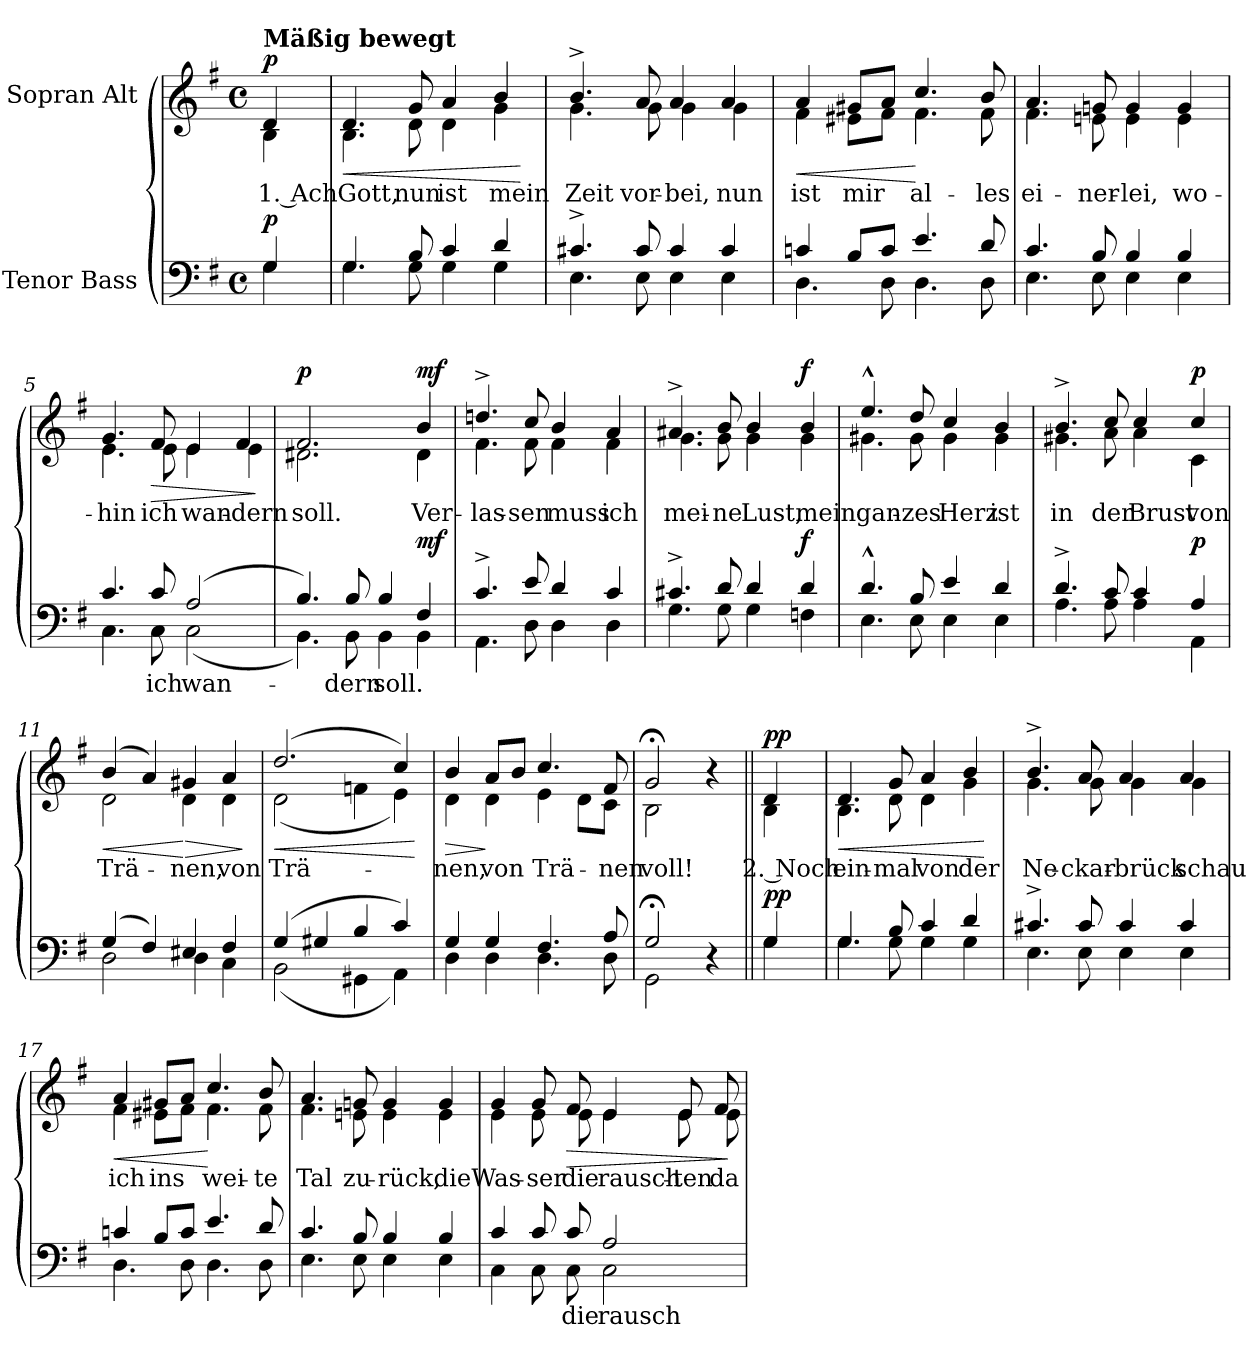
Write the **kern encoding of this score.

**kern	**text	**dynam	**kern	**text	**dynam
*part2	*part2	*part2	*part1	*part1	*part1
*staff2	*staff2	*staff2	*staff1	*staff1	*staff1
*I"Tenor Bass	*	*	*I"Sopran Alt	*	*
*clefF4	*	*	*clefG2	*	*
*k[f#]	*	*	*k[f#]	*	*
*M4/4	*	*	*M4/4	*	*
*met(c)	*	*	*met(c)	*	*
=	=	=	=	=	=
*^	*	*	*^	*	*
!	!	!	!	!LO:TX:a:B:t=Mäßig bewegt	!	!	!
!	!	!	!LO:DY:a	!	!	!	!LO:DY:a
4G/	4G\	.	p	4d/	4B\	1. Ach	p
=1	=1	=1	=1	=1	=1	=1	=1
!	!	!	!	!	!	!	!LO:HP:b
4.G/	4.G\	.	.	4.d/	4.B\	Gott,	<
8B/	8G\	.	.	8g/	8d\	nun	.
4c/	4G\	.	.	4a/	4d\	ist	.
4d/	4G\	.	.	4b/	4g\	mein	.
*v	*v	*	*	*	*	*	*
*	*	*	*v	*v	*	*
.	.	.	.	.	[
=2	=2	=2	=2	=2	=2
*^	*	*	*^	*	*
4.c#X^/	4.E\	.	.	4.b^/	4.g\	Zeit	.
8c#/	8E\	.	.	8a/	8g\	vor-	.
4c#/	4E\	.	.	4a/	4g\	-bei,	.
4c#/	4E\	.	.	4a/	4g\	nun	.
=3	=3	=3	=3	=3	=3	=3	=3
!	!	!	!	!	!	!	!LO:HP:b
4cn/	4.D\	.	.	4a/	4f#\	ist	<
8B/L	.	.	.	8g#X/L	8e#X\L	mir	.
8c/J	8D\	.	.	8a/J	8f#\J	.	.
4.e/	4.D\	.	.	4.cc/	4.f#\	al-	[
8d/	8D\	.	.	8b/	8f#\	-les	.
=4	=4	=4	=4	=4	=4	=4	=4
4.c/	4.E\	.	.	4.a/	4.f#\	ei-	.
8B/	8E\	.	.	8gn/	8en\	-ner-	.
4B/	4E\	.	.	4g/	4e\	-lei,	.
4B/	4E\	.	.	4g/	4e\	wo-	.
!!LO:LB:g=z	!!
=5	=5	=5	=5	=5	=5	=5	=5
4.c/	4.C\	.	.	4.g/	4.e\	-hin	.
!	!	!	!	!	!	!	!LO:HP:b
8c/	8C\	ich	.	8f#/	8e\	ich	>
(2A/	(2C\	wan-	.	4e/	4e\	wan-	.
.	.	.	.	4f#/	4e\	-dern	.
*v	*v	*	*	*	*	*	*
*	*	*	*v	*v	*	*
.	.	.	.	.	]
=6	=6	=6	=6	=6	=6
*^	*	*	*^	*	*
!	!	!	!	!	!	!	!LO:DY:a
4.B/)	4.BB\)	.	.	2.f#/	2.d#X\	soll.	p
8B/	8BB\	-dern	.	.	.	.	.
4B/	4BB\	soll.	.	.	.	.	.
!	!	!	!LO:DY:a	!	!	!	!LO:DY:a
4F#/	4BB\	.	mf	4b/	4d#\	Ver-	mf
=7	=7	=7	=7	=7	=7	=7	=7
4.c^/	4.AA\	.	.	4.ddn^/	4.f#\	-las-	.
8e/	8D\	.	.	8cc/	8f#\	-sen	.
4d/	4D\	.	.	4b/	4f#\	muss	.
4c/	4D\	.	.	4a/	4f#\	ich	.
=8	=8	=8	=8	=8	=8	=8	=8
4.c#X^/	4.G\	.	.	4.a#X^/	4.g\	mei-	.
8d/	8G\	.	.	8b/	8g\	-ne	.
4d/	4G\	.	.	4b/	4g\	Lust,	.
!	!	!	!LO:DY:a	!	!	!	!LO:DY:a
4d/	4Fn\	.	f	4b/	4g\	mein	f
=9	=9	=9	=9	=9	=9	=9	=9
4.d^^/	4.E\	.	.	4.ee^^/	4.g#X\	gan-	.
8B/	8E\	.	.	8dd/	8g#\	-zes	.
4e/	4E\	.	.	4cc/	4g#\	Herz	.
4d/	4E\	.	.	4b/	4g#\	ist	.
!!LO:LB:g=z	!!
=10	=10	=10	=10	=10	=10	=10	=10
4.d^/	4.A\	.	.	4.b^/	4.g#X\	in	.
8c/	8A\	.	.	8cc/	8a\	der	.
4c/	4A\	.	.	4cc/	4a\	Brust	.
!	!	!	!LO:DY:a	!	!	!	!LO:DY:a
4A/	4AA\	.	p	4cc/	4c\	von	p
=11	=11	=11	=11	=11	=11	=11	=11
!	!	!	!	!	!	!	!LO:HP:b
(4G/	2D\	.	.	(4b/	2d\	Trä-	<
4F#/)	.	.	.	4a/)	.	.	.
!	!	!	!	!	!	!	!LO:HP:n=1:b
4E#X/	4D\	.	.	4g#X/	4d\	-nen,	[ >
4F#/	4C\	.	.	4a/	4d\	von	.
*v	*v	*	*	*	*	*	*
*	*	*	*v	*v	*	*
.	.	.	.	.	]
=12	=12	=12	=12	=12	=12
*^	*	*	*	*	*
!	!	!	!	!	!	!LO:HP:b
*	*	*	*	*^	*	*
(4G/	(2BB\	.	.	(2.dd/	(2d\	Trä-	<
4G#X/	.	.	.	.	.	.	.
4B/	4GG#X\	.	.	.	4fn\	.	.
4c/)	4AA\)	.	.	4cc/)	4e\)	.	.
*v	*v	*	*	*	*	*	*
*	*	*	*v	*v	*	*
.	.	.	.	.	[
=13	=13	=13	=13	=13	=13
*^	*	*	*	*	*
!	!	!	!	!LO:TX:a:B:t=Nach und nach langsamer	!	!
!	!	!	!	!	!	!LO:HP:b
*	*	*	*	*^	*	*
4G/	4D\	.	.	4b/	4d\	-nen,	>
4G/	4D\	.	.	8a/L	4d\	von	]
.	.	.	.	8b/J	.	.	.
4.F#/	4.D\	.	.	4.cc/	4e\	Trä-	.
.	.	.	.	.	8d\L	.	.
8A/	8D\	.	.	8f#/	8c\J	nen	.
=14	=14	=14	=14	=14	=14	=14	=14
2G;</	2GG\	.	.	2g;</	2B\	voll!	.
4r	4ryy	.	.	4r	4ryy	.	.
!!LO:LB:g=z	!!
=14X1||	=14X1||	=14X1||	=14X1||	=14X1||	=14X1||	=14X1||	=14X1||
*	*	*	*	*MM100	*	*	*
!	!	!	!LO:DY:a	!	!	!	!LO:DY:a
4G/	4G\	.	pp	4d/	4B\	2. Noch	pp
=15	=15	=15	=15	=15	=15	=15	=15
!	!	!	!	!	!	!	!LO:HP:b
4.G/	4.G\	.	.	4.d/	4.B\	ein-	<
8B/	8G\	.	.	8g/	8d\	-mal	.
4c/	4G\	.	.	4a/	4d\	von	.
4d/	4G\	.	.	4b/	4g\	der	.
*v	*v	*	*	*	*	*	*
*	*	*	*v	*v	*	*
.	.	.	.	.	[
=16	=16	=16	=16	=16	=16
*^	*	*	*^	*	*
4.c#X^/	4.E\	.	.	4.b^/	4.g\	Ne-	.
8c#/	8E\	.	.	8a/	8g\	-ckar-	.
4c#/	4E\	.	.	4a/	4g\	-brück	.
4c#/	4E\	.	.	4a/	4g\	schau	.
=17	=17	=17	=17	=17	=17	=17	=17
!	!	!	!	!	!	!	!LO:HP:b
4cn/	4.D\	.	.	4a/	4f#\	ich	<
8B/L	.	.	.	8g#X/L	8e#X\L	ins	.
8c/J	8D\	.	.	8a/J	8f#\J	.	.
4.e/	4.D\	.	.	4.cc/	4.f#\	wei-	[
8d/	8D\	.	.	8b/	8f#\	-te	.
=18	=18	=18	=18	=18	=18	=18	=18
4.c/	4.E\	.	.	4.a/	4.f#\	Tal	.
8B/	8E\	.	.	8gn/	8en\	zu-	.
4B/	4E\	.	.	4g/	4e\	-rück,	.
4B/	4E\	.	.	4g/	4e\	die	.
!!LO:LB:g=z	!!
=19	=19	=19	=19	=19	=19	=19	=19
4c/	4C\	.	.	4g/	4e\	Was-	.
8c/	8C\	.	.	8g/	8e\	-ser	.
!	!	!	!	!	!	!	!LO:HP:b
8c/	8C\	die	.	8f#/	8e\	die	>
2A/	2C\	rausch-	.	4e/	4e\	rausch-	.
.	.	.	.	8e/	8e\	-ten	.
.	.	.	.	8f#/	8e\	da-	.
*v	*v	*	*	*	*	*	*
*	*	*	*v	*v	*	*
.	.	.	.	.	]
=	=	=	=	=	=
*-	*-	*-	*-	*-	*-
